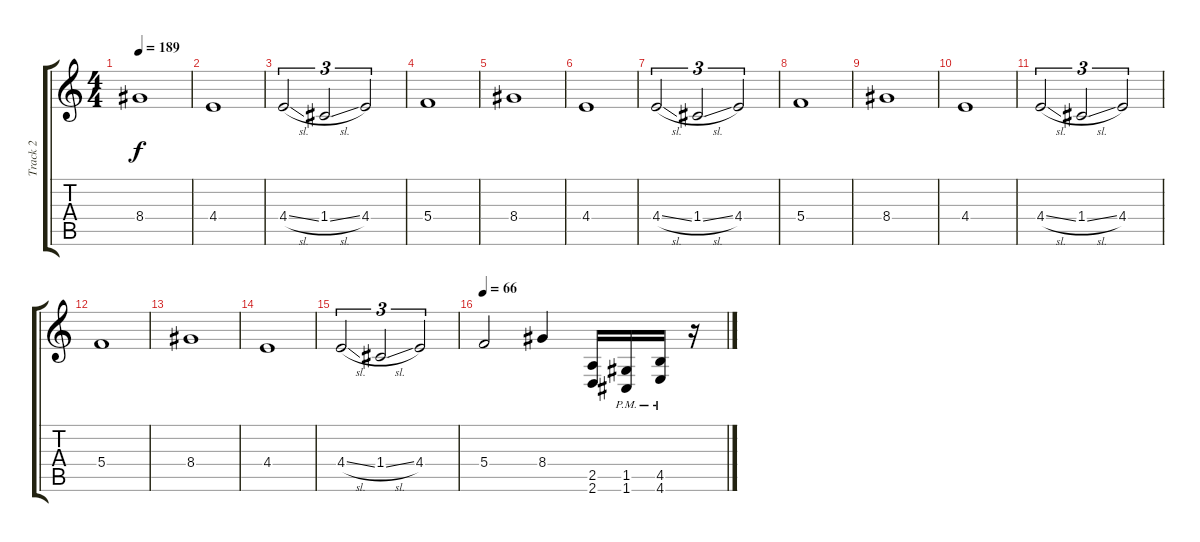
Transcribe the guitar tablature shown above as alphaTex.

\track ("Track 2" "Track 2") {instrument distortionguitar}
\staff {score tabs}
\tuning (D4 A3 F3 C3 G2 C2) {hide}
\ts (4 4)
\tempo 189
\clef g2
\ks c
8.4.1{dy f} |
4.4.1 |
4.4{sl}.2{tu (3 2)} 1.4{sl}.2{tu (3 2)} 4.4.2{tu (3 2)} |
5.4.1 |
8.4.1 |
4.4.1 |
4.4{sl}.2{tu (3 2)} 1.4{sl}.2{tu (3 2)} 4.4.2{tu (3 2)} |
5.4.1 |
8.4.1 |
4.4.1 |
4.4{sl}.2{tu (3 2)} 1.4{sl}.2{tu (3 2)} 4.4.2{tu (3 2)} |
5.4.1 |
8.4.1 |
4.4.1 |
4.4{sl}.2{tu (3 2)} 1.4{sl}.2{tu (3 2)} 4.4.2{tu (3 2)} |
\tempo 66
5.4.2 8.4.4 (2.5 2.6).16 (1.5{pm} 1.6{pm}).16 (4.5{pm} 4.6{pm}).16 r.16
